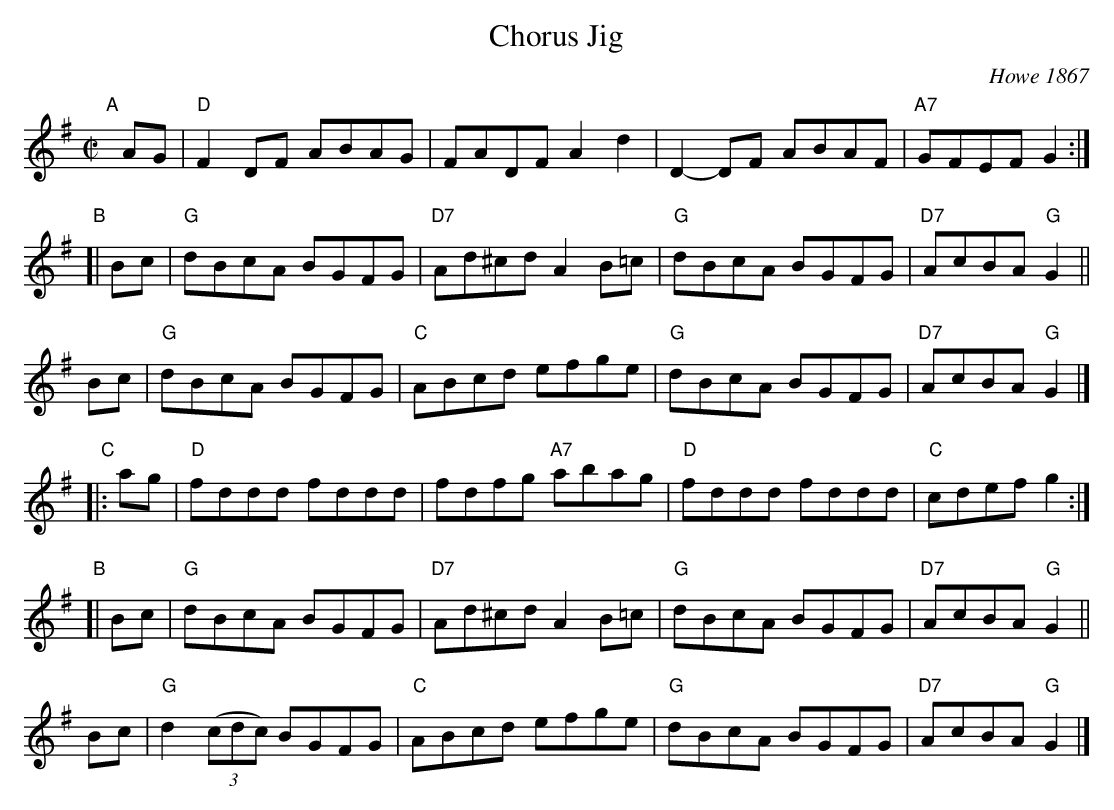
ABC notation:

X:1
T: Chorus Jig
O: Howe 1867
M: C|
L: 1/8
K: Dmix
"A"[|]\
AG | "D"F2DF ABAG | FADF A2d2 | D2-DF ABAF | "A7"GFEF G2 :|
"B"[|\
Bc | "G"dBcA BGFG | "D7"Ad^cd A2B=c| "G"dBcA BGFG | "D7"AcBA "G"G2 ||
Bc | "G"dBcA BGFG | "C"ABcd efge | "G"dBcA BGFG | "D7"AcBA "G"G2 |]
"C"|:\
ag | "D"fddd fddd | fdfg "A7"abag | "D"fddd fddd | "C"cdef g2 :|
"B"[|\
Bc | "G"dBcA BGFG | "D7"Ad^cd A2B=c| "G"dBcA BGFG | "D7"AcBA "G"G2 ||
Bc | "G"d2(3(cdc) BGFG | "C"ABcd efge | "G"dBcA BGFG | "D7"AcBA "G"G2 |]
